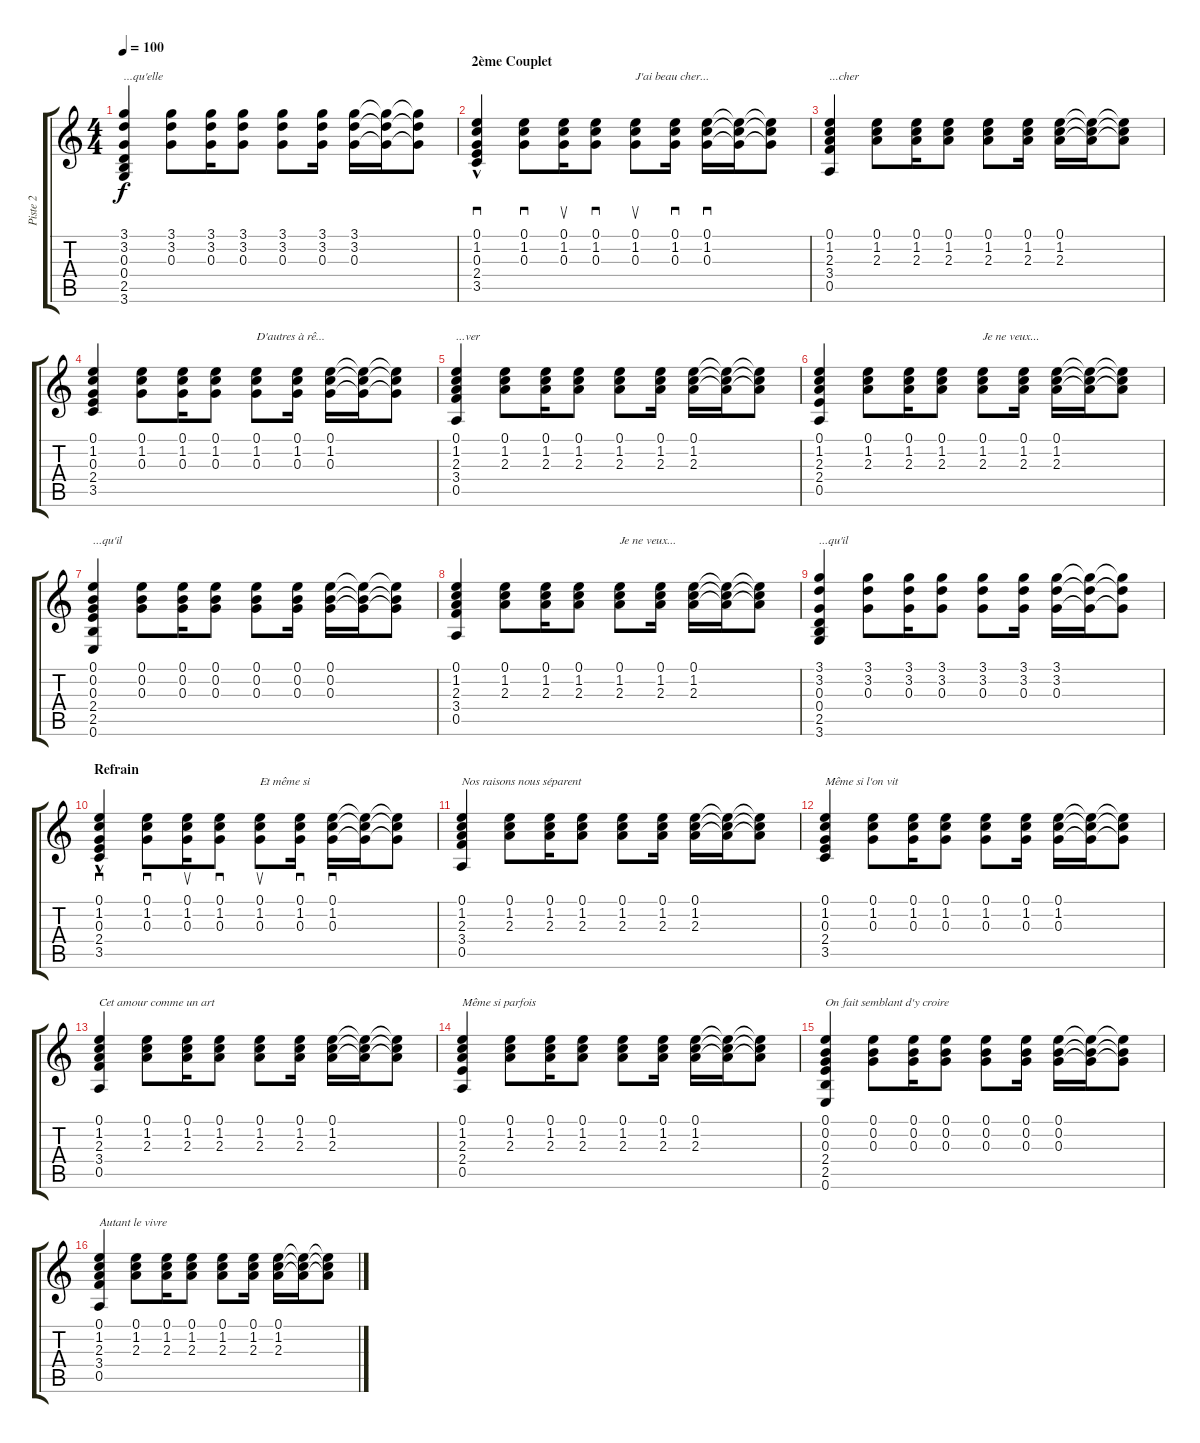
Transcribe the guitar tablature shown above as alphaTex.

\track ("Piste 2" "Piste 2") {instrument acousticguitarsteel}
\staff {score tabs}
\tuning (E4 B3 G3 D3 A2 E2) {hide}
\ts (4 4)
\tempo 100
\clef g2
\ks c
(3.1 3.2 0.3 0.4 2.5 3.6).4{txt "...qu'elle" dy f} (3.1 3.2 0.3).8 (3.1 3.2 0.3).16 (3.1 3.2 0.3).8 (3.1 3.2 0.3).8 (3.1 3.2 0.3).16 (3.1 3.2 0.3).16 (3.1{t} 3.2{t} 0.3{t}).16 (3.1{t} 3.2{t} 0.3{t}).8 |
\section ("" "2ème Couplet")
(0.1 1.2 0.3 2.4{hac} 3.5).4{sd} (0.1 1.2 0.3).8{sd} (0.1 1.2 0.3).16{su} (0.1 1.2 0.3).8{sd} (0.1 1.2 0.3).8{su txt "J'ai beau cher..."} (0.1 1.2 0.3).16{sd} (0.1 1.2 0.3).16{sd} (0.1{t} 1.2{t} 0.3{t}).16 (0.1{t} 1.2{t} 0.3{t}).8 |
(0.1 1.2 2.3 3.4 0.5).4{txt "...cher"} (0.1 1.2 2.3).8 (0.1 1.2 2.3).16 (0.1 1.2 2.3).8 (0.1 1.2 2.3).8 (0.1 1.2 2.3).16 (0.1 1.2 2.3).16 (0.1{t} 1.2{t} 2.3{t}).16 (0.1{t} 1.2{t} 2.3{t}).8 |
(0.1 1.2 0.3 2.4 3.5).4 (0.1 1.2 0.3).8 (0.1 1.2 0.3).16 (0.1 1.2 0.3).8 (0.1 1.2 0.3).8{txt "D'autres à rê..."} (0.1 1.2 0.3).16 (0.1 1.2 0.3).16 (0.1{t} 1.2{t} 0.3{t}).16 (0.1{t} 1.2{t} 0.3{t}).8 |
(0.1 1.2 2.3 3.4 0.5).4{txt "...ver"} (0.1 1.2 2.3).8 (0.1 1.2 2.3).16 (0.1 1.2 2.3).8 (0.1 1.2 2.3).8 (0.1 1.2 2.3).16 (0.1 1.2 2.3).16 (0.1{t} 1.2{t} 2.3{t}).16 (0.1{t} 1.2{t} 2.3{t}).8 |
(0.1 1.2 2.3 2.4 0.5).4 (0.1 1.2 2.3).8 (0.1 1.2 2.3).16 (0.1 1.2 2.3).8 (0.1 1.2 2.3).8{txt "Je ne veux..."} (0.1 1.2 2.3).16 (0.1 1.2 2.3).16 (0.1{t} 1.2{t} 2.3{t}).16 (0.1{t} 1.2{t} 2.3{t}).8 |
(0.1 0.2 0.3 2.4 2.5 0.6).4{txt "...qu'il"} (0.1 0.2 0.3).8 (0.1 0.2 0.3).16 (0.1 0.2 0.3).8 (0.1 0.2 0.3).8 (0.1 0.2 0.3).16 (0.1 0.2 0.3).16 (0.1{t} 0.2{t} 0.3{t}).16 (0.1{t} 0.2{t} 0.3{t}).8 |
(0.1 1.2 2.3 3.4 0.5).4 (0.1 1.2 2.3).8 (0.1 1.2 2.3).16 (0.1 1.2 2.3).8 (0.1 1.2 2.3).8{txt "Je ne veux..."} (0.1 1.2 2.3).16 (0.1 1.2 2.3).16 (0.1{t} 1.2{t} 2.3{t}).16 (0.1{t} 1.2{t} 2.3{t}).8 |
(3.1 3.2 0.3 0.4 2.5 3.6).4{txt "...qu'il"} (3.1 3.2 0.3).8 (3.1 3.2 0.3).16 (3.1 3.2 0.3).8 (3.1 3.2 0.3).8 (3.1 3.2 0.3).16 (3.1 3.2 0.3).16 (3.1{t} 3.2{t} 0.3{t}).16 (3.1{t} 3.2{t} 0.3{t}).8 |
\section ("" "Refrain")
(0.1 1.2 0.3 2.4{hac} 3.5).4{sd} (0.1 1.2 0.3).8{sd} (0.1 1.2 0.3).16{su} (0.1 1.2 0.3).8{sd} (0.1 1.2 0.3).8{su txt "Et même si"} (0.1 1.2 0.3).16{sd} (0.1 1.2 0.3).16{sd} (0.1{t} 1.2{t} 0.3{t}).16 (0.1{t} 1.2{t} 0.3{t}).8 |
(0.1 1.2 2.3 3.4 0.5).4{txt "Nos raisons nous séparent"} (0.1 1.2 2.3).8 (0.1 1.2 2.3).16 (0.1 1.2 2.3).8 (0.1 1.2 2.3).8 (0.1 1.2 2.3).16 (0.1 1.2 2.3).16 (0.1{t} 1.2{t} 2.3{t}).16 (0.1{t} 1.2{t} 2.3{t}).8 |
(0.1 1.2 0.3 2.4 3.5).4{txt "Même si l'on vit"} (0.1 1.2 0.3).8 (0.1 1.2 0.3).16 (0.1 1.2 0.3).8 (0.1 1.2 0.3).8 (0.1 1.2 0.3).16 (0.1 1.2 0.3).16 (0.1{t} 1.2{t} 0.3{t}).16 (0.1{t} 1.2{t} 0.3{t}).8 |
(0.1 1.2 2.3 3.4 0.5).4{txt "Cet amour comme un art"} (0.1 1.2 2.3).8 (0.1 1.2 2.3).16 (0.1 1.2 2.3).8 (0.1 1.2 2.3).8 (0.1 1.2 2.3).16 (0.1 1.2 2.3).16 (0.1{t} 1.2{t} 2.3{t}).16 (0.1{t} 1.2{t} 2.3{t}).8 |
(0.1 1.2 2.3 2.4 0.5).4{txt "Même si parfois"} (0.1 1.2 2.3).8 (0.1 1.2 2.3).16 (0.1 1.2 2.3).8 (0.1 1.2 2.3).8 (0.1 1.2 2.3).16 (0.1 1.2 2.3).16 (0.1{t} 1.2{t} 2.3{t}).16 (0.1{t} 1.2{t} 2.3{t}).8 |
(0.1 0.2 0.3 2.4 2.5 0.6).4{txt "On fait semblant d'y croire"} (0.1 0.2 0.3).8 (0.1 0.2 0.3).16 (0.1 0.2 0.3).8 (0.1 0.2 0.3).8 (0.1 0.2 0.3).16 (0.1 0.2 0.3).16 (0.1{t} 0.2{t} 0.3{t}).16 (0.1{t} 0.2{t} 0.3{t}).8 |
(0.1 1.2 2.3 3.4 0.5).4{txt "Autant le vivre"} (0.1 1.2 2.3).8 (0.1 1.2 2.3).16 (0.1 1.2 2.3).8 (0.1 1.2 2.3).8 (0.1 1.2 2.3).16 (0.1 1.2 2.3).16 (0.1{t} 1.2{t} 2.3{t}).16 (0.1{t} 1.2{t} 2.3{t}).8
